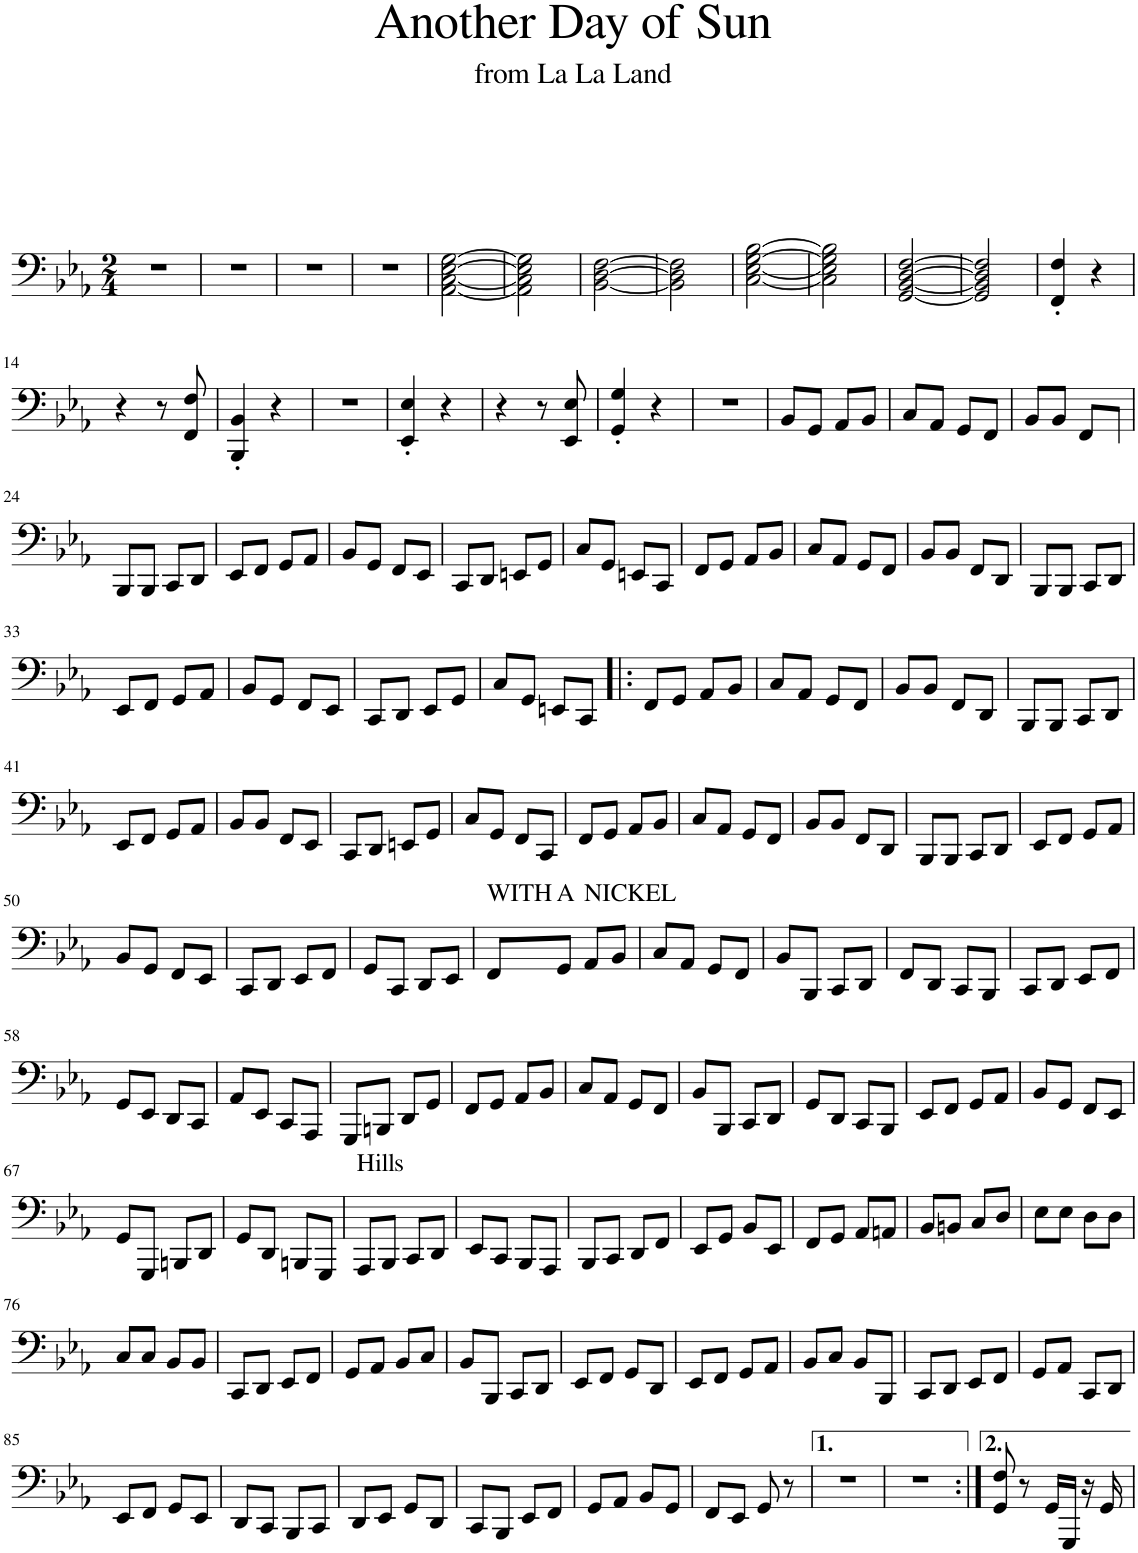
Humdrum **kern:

**kern	**harte
*part1	*part1
*staff1	*
*I"Grand Piano	*
*I'Pno.	*
*clefF4	*
*k[b-e-a-]	*
*M2/4	*
=1	=1
2r	.
=2	=2
2r	.
=3	=3
2r	.
=4	=4
2r	.
=5	=5
[2AA-\ [2C\ [2E-\ [2G\	.
=6	=6
2AA-\] 2C\] 2E-\] 2G\]	.
=7	=7
[2BB-\ [2D\ [2F\	.
=8	=8
2BB-\] 2D\] 2F\]	.
=9	=9
[2C\ [2E-\ [2G\ [2B-\	.
=10	=10
2C\] 2E-\] 2G\] 2B-\]	.
=11	=11
[2GG/ [2BB-/ [2D/ [2F/	.
=12	=12
2GG/] 2BB-/] 2D/] 2F/]	.
=13	=13
4FF/' 4F/'	.
4r	.
!!LO:LB:g=z
=14	=14
4r	.
8r	.
8FF/ 8F/	.
=15	=15
4BBB-/' 4BB-/'	.
4r	.
=16	=16
2r	.
=17	=17
4EE-/' 4E-/'	.
4r	.
=18	=18
4r	.
8r	.
8EE-/ 8E-/	.
=19	=19
4GG/' 4G/'	.
4r	.
=20	=20
2r	.
=21	=21
8BB-/L	.
8GG/J	.
8AA-/L	.
8BB-/J	.
=22	=22
8C/L	.
8AA-/J	.
8GG/L	.
8FF/J	.
=23	=23
8BB-/L	.
8BB-/J	.
8FF/L	.
8DD/J	.
!!LO:LB:g=z
=24	=24
8BBB-/L	.
8BBB-/J	.
8CC/L	.
8DD/J	.
=25	=25
8EE-/L	.
8FF/J	.
8GG/L	.
8AA-/J	.
=26	=26
8BB-/L	.
8GG/J	.
8FF/L	.
8EE-/J	.
=27	=27
8CC/L	.
8DD/J	.
8EEn/L	.
8GG/J	.
=28	=28
8C/L	.
8GG/J	.
8EEn/L	.
8CC/J	.
=29	=29
8FF/L	.
8GG/J	.
8AA-/L	.
8BB-/J	.
=30	=30
8C/L	.
8AA-/J	.
8GG/L	.
8FF/J	.
=31	=31
8BB-/L	.
8BB-/J	.
8FF/L	.
8DD/J	.
=32	=32
8BBB-/L	.
8BBB-/J	.
8CC/L	.
8DD/J	.
!!LO:LB:g=z
=33	=33
8EE-/L	.
8FF/J	.
8GG/L	.
8AA-/J	.
=34	=34
8BB-/L	.
8GG/J	.
8FF/L	.
8EE-/J	.
=35	=35
8CC/L	.
8DD/J	.
8EE-/L	.
8GG/J	.
=36	=36
8C/L	.
8GG/J	.
8EEn/L	.
8CC/J	.
=37!|:	=37!|:
8FF/L	.
8GG/J	.
8AA-/L	.
8BB-/J	.
=38	=38
8C/L	.
8AA-/J	.
8GG/L	.
8FF/J	.
=39	=39
8BB-/L	.
8BB-/J	.
8FF/L	.
8DD/J	.
=40	=40
8BBB-/L	.
8BBB-/J	.
8CC/L	.
8DD/J	.
!!LO:LB:g=z
=41	=41
8EE-/L	.
8FF/J	.
8GG/L	.
8AA-/J	.
=42	=42
8BB-/L	.
8BB-/J	.
8FF/L	.
8EE-/J	.
=43	=43
8CC/L	.
8DD/J	.
8EEn/L	.
8GG/J	.
=44	=44
8C/L	.
8GG/J	.
8FF/L	.
8CC/J	.
=45	=45
8FF/L	.
8GG/J	.
8AA-/L	.
8BB-/J	.
=46	=46
8C/L	.
8AA-/J	.
8GG/L	.
8FF/J	.
=47	=47
8BB-/L	.
8BB-/J	.
8FF/L	.
8DD/J	.
=48	=48
8BBB-/L	.
8BBB-/J	.
8CC/L	.
8DD/J	.
=49	=49
8EE-/L	.
8FF/J	.
8GG/L	.
8AA-/J	.
!!LO:LB:g=z
=50	=50
8BB-/L	.
8GG/J	.
8FF/L	.
8EE-/J	.
=51	=51
8CC/L	.
8DD/J	.
8EE-/L	.
8FF/J	.
=52	=52
8GG/L	.
8CC/J	.
8DD/L	.
8EE-/J	.
=53	=53
!	!LO:H:kt=WITH
8FF/L	N
8GG/J	A:maj
!	!LO:H:kt=NICKEL
8AA-/L	N
8BB-/J	.
=54	=54
8C/L	.
8AA-/J	.
8GG/L	.
8FF/J	.
=55	=55
8BB-/L	.
8BBB-/J	.
8CC/L	.
8DD/J	.
=56	=56
8FF/L	.
8DD/J	.
8CC/L	.
8BBB-/J	.
=57	=57
8CC/L	.
8DD/J	.
8EE-/L	.
8FF/J	.
!!LO:LB:g=z
=58	=58
8GG/L	.
8EE-/J	.
8DD/L	.
8CC/J	.
=59	=59
8AA-/L	.
8EE-/J	.
8CC/L	.
8AAA-/J	.
=60	=60
8GGG/L	.
8BBBn/J	.
8DD/L	.
8GG/J	.
=61	=61
8FF/L	.
8GG/J	.
8AA-/L	.
8BB-/J	.
=62	=62
8C/L	.
8AA-/J	.
8GG/L	.
8FF/J	.
=63	=63
8BB-/L	.
8BBB-/J	.
8CC/L	.
8DD/J	.
=64	=64
8GG/L	.
8DD/J	.
8CC/L	.
8BBB-/J	.
=65	=65
8EE-/L	.
8FF/J	.
8GG/L	.
8AA-/J	.
=66	=66
8BB-/L	.
8GG/J	.
8FF/L	.
8EE-/J	.
!!LO:LB:g=z
=67	=67
8GG/L	.
8GGG/J	.
8BBBn/L	.
8DD/J	.
=68	=68
8GG/L	.
8DD/J	.
8BBBn/L	.
8GGG/J	.
=69	=69
!	!LO:H:kt=Hills
8AAA-/L	N
8BBB-/J	.
8CC/L	.
8DD/J	.
=70	=70
8EE-/L	.
8CC/J	.
8BBB-/L	.
8AAA-/J	.
=71	=71
8BBB-/L	.
8CC/J	.
8DD/L	.
8FF/J	.
=72	=72
8EE-/L	.
8GG/J	.
8BB-/L	.
8EE-/J	.
=73	=73
8FF/L	.
8GG/J	.
8AA-/L	.
8AAn/J	.
=74	=74
8BB-/L	.
8BBn/J	.
8C/L	.
8D/J	.
=75	=75
8E-\L	.
8E-\J	.
8D\L	.
8D\J	.
!!LO:LB:g=z
=76	=76
8C/L	.
8C/J	.
8BB-/L	.
8BB-/J	.
=77	=77
8CC/L	.
8DD/J	.
8EE-/L	.
8FF/J	.
=78	=78
8GG/L	.
8AA-/J	.
8BB-/L	.
8C/J	.
=79	=79
8BB-/L	.
8BBB-/J	.
8CC/L	.
8DD/J	.
=80	=80
8EE-/L	.
8FF/J	.
8GG/L	.
8DD/J	.
=81	=81
8EE-/L	.
8FF/J	.
8GG/L	.
8AA-/J	.
=82	=82
8BB-/L	.
8C/J	.
8BB-/L	.
8BBB-/J	.
=83	=83
8CC/L	.
8DD/J	.
8EE-/L	.
8FF/J	.
=84	=84
8GG/L	.
8AA-/J	.
8CC/L	.
8DD/J	.
!!LO:LB:g=z
=85	=85
8EE-/L	.
8FF/J	.
8GG/L	.
8EE-/J	.
=86	=86
8DD/L	.
8CC/J	.
8BBB-/L	.
8CC/J	.
=87	=87
8DD/L	.
8EE-/J	.
8GG/L	.
8DD/J	.
=88	=88
8CC/L	.
8BBB-/J	.
8EE-/L	.
8FF/J	.
=89	=89
8GG/L	.
8AA-/J	.
8BB-/L	.
8GG/J	.
=90	=90
8FF/L	.
8EE-/J	.
8GG/	.
8r	.
=91	=91
2r	.
=92	=92
2r	.
=93:|!	=93:|!
8GG/ 8F/	.
8r	.
16GG/LL	.
16GGG/JJ	.
16r	.
16GG/	.
=	=
*-	*-
